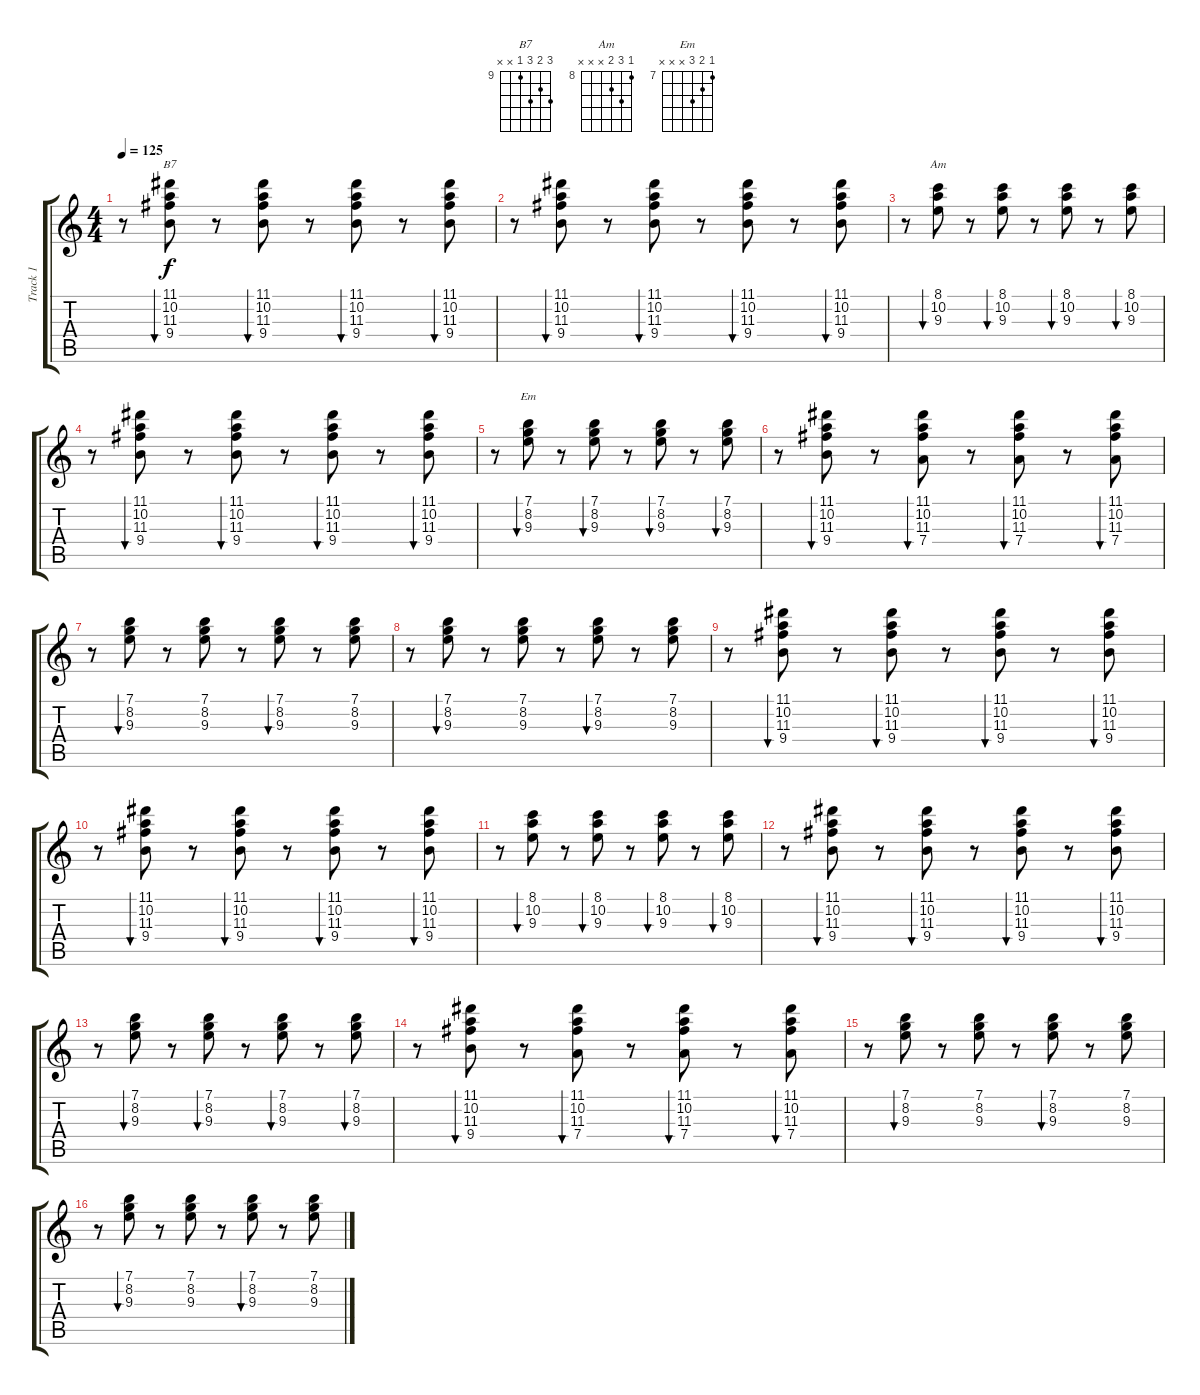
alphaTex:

\track ("Track 1" "Track 1") {instrument acousticguitarsteel}
\staff {score tabs}
\tuning (E4 B3 G3 D3 A2 E2) {hide}
\chord ("B7" 11 10 11 9 x x) {firstfret 9}
\chord ("Am" 8 10 9 x x x) {firstfret 8}
\chord ("Em" 7 8 9 x x x) {firstfret 7}
\ts (4 4)
\tempo 125
\clef g2
\ks c
r.8{dy f} (11.1 10.2 11.3 9.4).8{bu 240 ch "B7"} r.8 (11.1 10.2 11.3 9.4).8{bu 240} r.8 (11.1 10.2 11.3 9.4).8{bu 240} r.8 (11.1 10.2 11.3 9.4).8{bu 240} |
r.8 (11.1 10.2 11.3 9.4).8{bu 240} r.8 (11.1 10.2 11.3 9.4).8{bu 240} r.8 (11.1 10.2 11.3 9.4).8{bu 240} r.8 (11.1 10.2 11.3 9.4).8{bu 240} |
r.8 (8.1 10.2 9.3).8{bu 240 ch "Am"} r.8 (8.1 10.2 9.3).8{bu 240} r.8 (8.1 10.2 9.3).8{bu 240} r.8 (8.1 10.2 9.3).8{bu 240} |
r.8 (11.1 10.2 11.3 9.4).8{bu 240} r.8 (11.1 10.2 11.3 9.4).8{bu 240} r.8 (11.1 10.2 11.3 9.4).8{bu 240} r.8 (11.1 10.2 11.3 9.4).8{bu 240} |
r.8 (7.1 8.2 9.3).8{bu 240 ch "Em"} r.8 (7.1 8.2 9.3).8{bu 240} r.8 (7.1 8.2 9.3).8{bu 240} r.8 (7.1 8.2 9.3).8{bu 240} |
r.8 (11.1 10.2 11.3 9.4).8{bu 240} r.8 (11.1 10.2 11.3 7.4).8{bu 240} r.8 (11.1 10.2 11.3 7.4).8{bu 240} r.8 (11.1 10.2 11.3 7.4).8{bu 240} |
r.8 (7.1 8.2 9.3).8{bu 240} r.8 (7.1 8.2 9.3).8 r.8 (7.1 8.2 9.3).8{bu 240} r.8 (7.1 8.2 9.3).8 |
r.8 (7.1 8.2 9.3).8{bu 240} r.8 (7.1 8.2 9.3).8 r.8 (7.1 8.2 9.3).8{bu 240} r.8 (7.1 8.2 9.3).8 |
r.8 (11.1 10.2 11.3 9.4).8{bu 240} r.8 (11.1 10.2 11.3 9.4).8{bu 240} r.8 (11.1 10.2 11.3 9.4).8{bu 240} r.8 (11.1 10.2 11.3 9.4).8{bu 240} |
r.8 (11.1 10.2 11.3 9.4).8{bu 240} r.8 (11.1 10.2 11.3 9.4).8{bu 240} r.8 (11.1 10.2 11.3 9.4).8{bu 240} r.8 (11.1 10.2 11.3 9.4).8{bu 240} |
r.8 (8.1 10.2 9.3).8{bu 240} r.8 (8.1 10.2 9.3).8{bu 240} r.8 (8.1 10.2 9.3).8{bu 240} r.8 (8.1 10.2 9.3).8{bu 240} |
r.8 (11.1 10.2 11.3 9.4).8{bu 240} r.8 (11.1 10.2 11.3 9.4).8{bu 240} r.8 (11.1 10.2 11.3 9.4).8{bu 240} r.8 (11.1 10.2 11.3 9.4).8{bu 240} |
r.8 (7.1 8.2 9.3).8{bu 240} r.8 (7.1 8.2 9.3).8{bu 240} r.8 (7.1 8.2 9.3).8{bu 240} r.8 (7.1 8.2 9.3).8{bu 240} |
r.8 (11.1 10.2 11.3 9.4).8{bu 240} r.8 (11.1 10.2 11.3 7.4).8{bu 240} r.8 (11.1 10.2 11.3 7.4).8{bu 240} r.8 (11.1 10.2 11.3 7.4).8{bu 240} |
r.8 (7.1 8.2 9.3).8{bu 240} r.8 (7.1 8.2 9.3).8 r.8 (7.1 8.2 9.3).8{bu 240} r.8 (7.1 8.2 9.3).8 |
r.8 (7.1 8.2 9.3).8{bu 240} r.8 (7.1 8.2 9.3).8 r.8 (7.1 8.2 9.3).8{bu 240} r.8 (7.1 8.2 9.3).8
